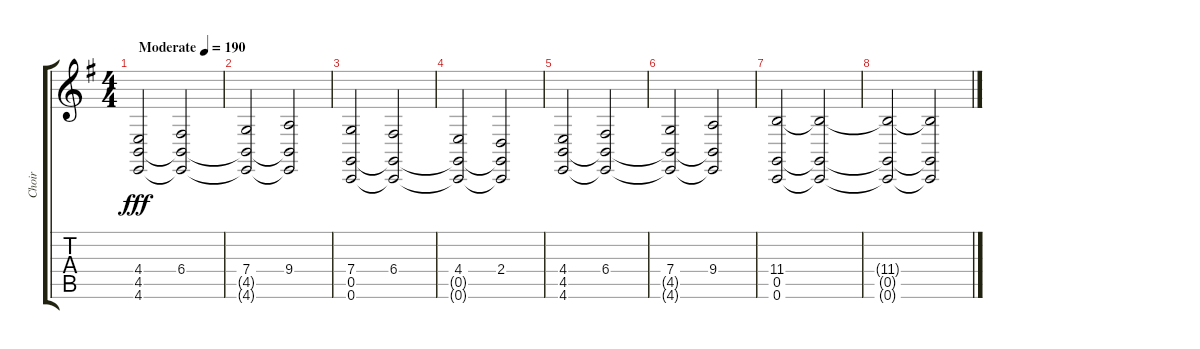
\track ("Choir" "Choir") {instrument choiraahs}
\staff {score tabs}
\tuning (D4 A3 F3 C3 G2 C2) {hide}
\ts (4 4)
\tempo (190 "Moderate")
\clef g2
\ks eminor
(4.4 4.5 4.6).2{dy fff instrument choiraahs} (6.4 4.5{t} 4.6{t}).2 |
(7.4 4.5{t} 4.6{t}).2 (9.4 4.5{t} 4.6{t}).2 |
(7.4 0.5 0.6).2 (6.4 0.5{t} 0.6{t}).2 |
(4.4 0.5{t} 0.6{t}).2 (2.4 0.5{t} 0.6{t}).2 |
(4.4 4.5 4.6).2 (6.4 4.5{t} 4.6{t}).2 |
(7.4 4.5{t} 4.6{t}).2 (9.4 4.5{t} 4.6{t}).2 |
(11.4 0.5 0.6).2 (11.4{t} 0.5{t} 0.6{t}).2 |
(11.4{t} 0.5{t} 0.6{t}).2 (11.4{t} 0.5{t} 0.6{t}).2
